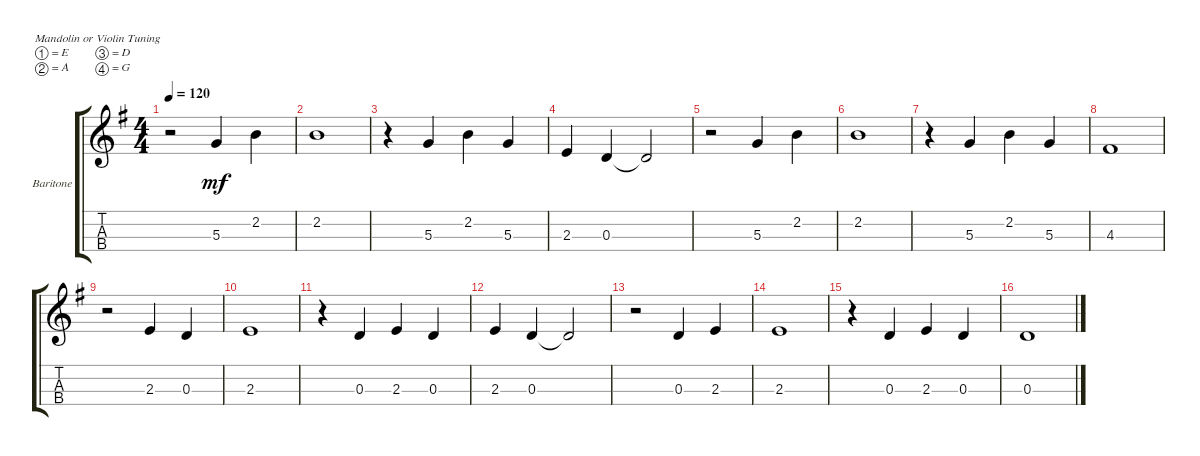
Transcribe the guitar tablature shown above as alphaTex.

\defaultSystemsLayout 4
\bracketExtendMode groupsimilarinstruments
\firstSystemTrackNameOrientation horizontal
\otherSystemsTrackNameOrientation horizontal
\track ("Baritone" "Baritone") {instrument acousticguitarsteel}
\staff {score tabs}
\tuning (E5 A4 D4 G3)
\displaytranspose 0
\ts (4 4)
\scale
0.21575
\tempo 120
\accidentals auto
\clef g2
\ottava regular
\simile none
\scale
0.513944
\ks g
r.2{dy mf instrument acousticguitarsteel} 5.3.4 2.2.4 |
\scale
0.0722762
\scale
0.243028 2.2.1 |
\scale
0.140237
\scale
0.243028 r.4 5.3.4 2.2.4 5.3.4 |
\scale
0.142395
\scale
0.333333 2.3.4 0.3.4 0.3{t}.2 |
\scale
0.12082
\scale
0.333333 r.2 5.3.4 2.2.4 |
\scale
0.0679396
\scale
0.333333 2.2.1 |
\scale
0.165995
\scale
0.333333 r.4 5.3.4 2.2.4 5.3.4 |
\scale
0.0744337
\scale
0.333333 4.3.1 |
\scale
0.333333 r.2 2.3.4 0.3.4 |
\scale
0.333333 2.3.1 |
\scale
0.333333 r.4 0.3.4 2.3.4 0.3.4 |
\scale
0.333333 2.3.4 0.3.4 0.3{t}.2 |
\scale
0.333333 r.2 0.3.4 2.3.4 |
\scale
0.333333 2.3.1 |
\scale
0.333333 r.4 0.3.4 2.3.4 0.3.4 |
0.3.1
